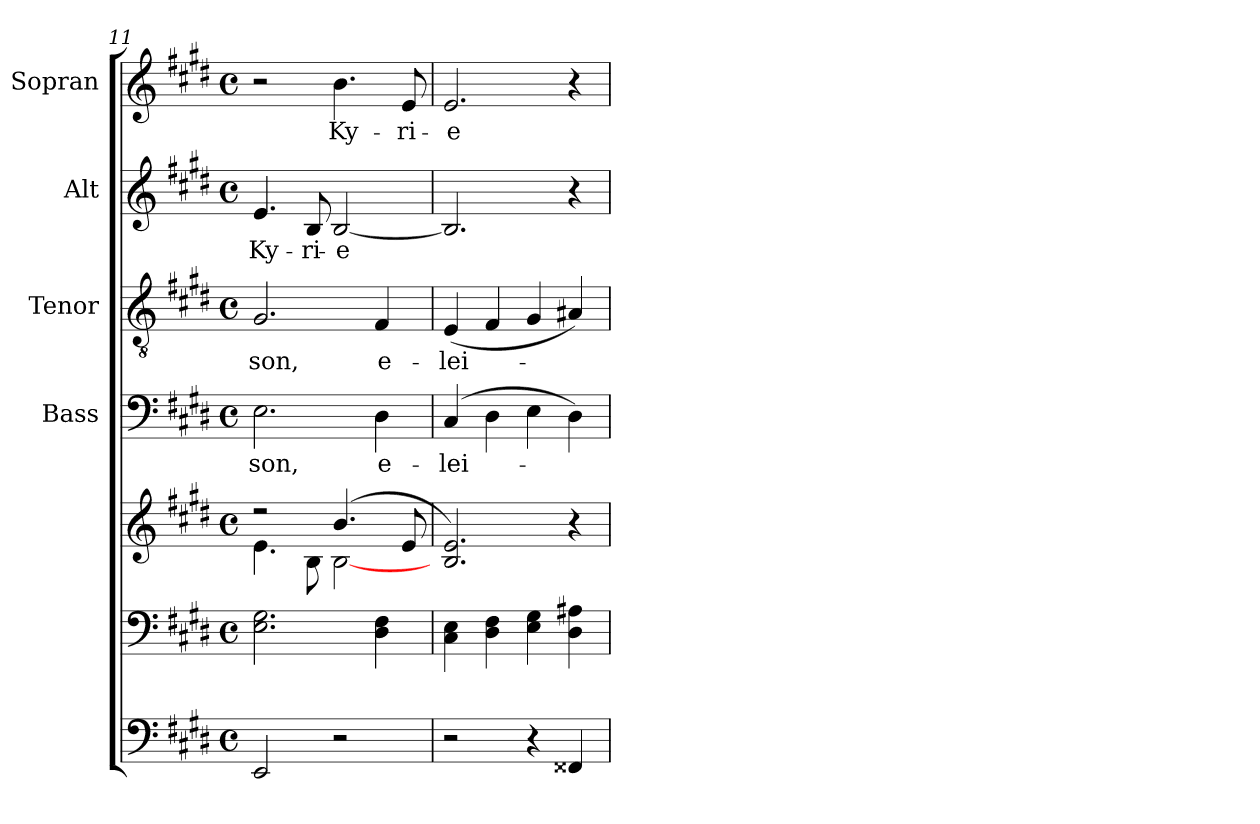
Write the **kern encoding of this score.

**kern	**kern	**kern	**kern	**text	**kern	**text	**kern	**text	**kern	**text
*part6	*part5	*part5	*part4	*part4	*part3	*part3	*part2	*part2	*part1	*part1
*staff7	*staff6	*staff5	*staff4	*staff4	*staff3	*staff3	*staff2	*staff2	*staff1	*staff1
*	*	*	*I"Bass	*	*I"Tenor	*	*I"Alt	*	*I"Sopran	*
*	*	*	*I'B.	*	*I'T.	*	*I'A.	*	*I'S.	*
*clefF4	*clefF4	*clefG2	*clefF4	*	*clefGv2	*	*clefG2	*	*clefG2	*
*ITrd7c12	*	*	*	*	*	*	*	*	*	*
*k[f#c#g#d#]	*k[f#c#g#d#]	*k[f#c#g#d#]	*k[f#c#g#d#]	*	*k[f#c#g#d#]	*	*k[f#c#g#d#]	*	*k[f#c#g#d#]	*
*E:	*E:	*E:	*E:	*	*E:	*	*E:	*	*E:	*
*M4/4	*M4/4	*M4/4	*M4/4	*	*M4/4	*	*M4/4	*	*M4/4	*
*met(c)	*met(c)	*met(c)	*met(c)	*	*met(c)	*	*met(c)	*	*met(c)	*
=11	=11	=11	=11	=11	=11	=11	=11	=11	=11	=11
*	*	*^	*	*	*	*	*	*	*	*
!	!	!	!	!	!LO:LY:b	!	!LO:LY:b	!	!LO:LY:b	!	!
2EEE/	2.E\ 2.G#\	2r	4.e\	2.E\	-son,	2.G#/	-son,	4.e/	Ky-	2r	.
!	!	!	!	!	!	!	!	!	!LO:LY:b	!	!
.	.	.	8B\	.	.	.	.	8B/	-ri-	.	.
!	!	!	!	!	!	!	!	!	!LO:LY:b	!	!LO:LY:b
2r	.	(4.b/	[<2B\	.	.	.	.	[2B/	-e	4.b\	Ky-
!	!	!	!	!	!LO:LY:b	!	!LO:LY:b	!	!	!	!
.	4D#\ 4F#\	.	.	4D#\	e-	4F#/	e-	.	.	.	.
!	!	!	!	!	!	!	!	!	!	!	!LO:LY:b
.	.	8e/	.	.	.	.	.	.	.	8e/	-ri-
*	*	*v	*v	*	*	*	*	*	*	*	*
!!LO:PB:g=z
=12	=12	=12	=12	=12	=12	=12	=12	=12	=12	=12
!	!	!	!	!LO:LY:b	!	!LO:LY:b	!	!	!	!LO:LY:b
2r	4C#\ 4E\	2.B/ 2.e/)	(4C#/	-lei-	(<4E/	-lei-	2.B/]	.	2.e/	-e
.	4D#\ 4F#\	.	4D#\	.	4F#/	.	.	.	.	.
4r	4E\ 4G#\	.	4E\	.	4G#/	.	.	.	.	.
4FFF##X/	4D#\ 4A#X\	4r	4D#\)	.	4A#X/)	.	4r	.	4r	.
=	=	=	=	=	=	=	=	=	=	=
*-	*-	*-	*-	*-	*-	*-	*-	*-	*-	*-
